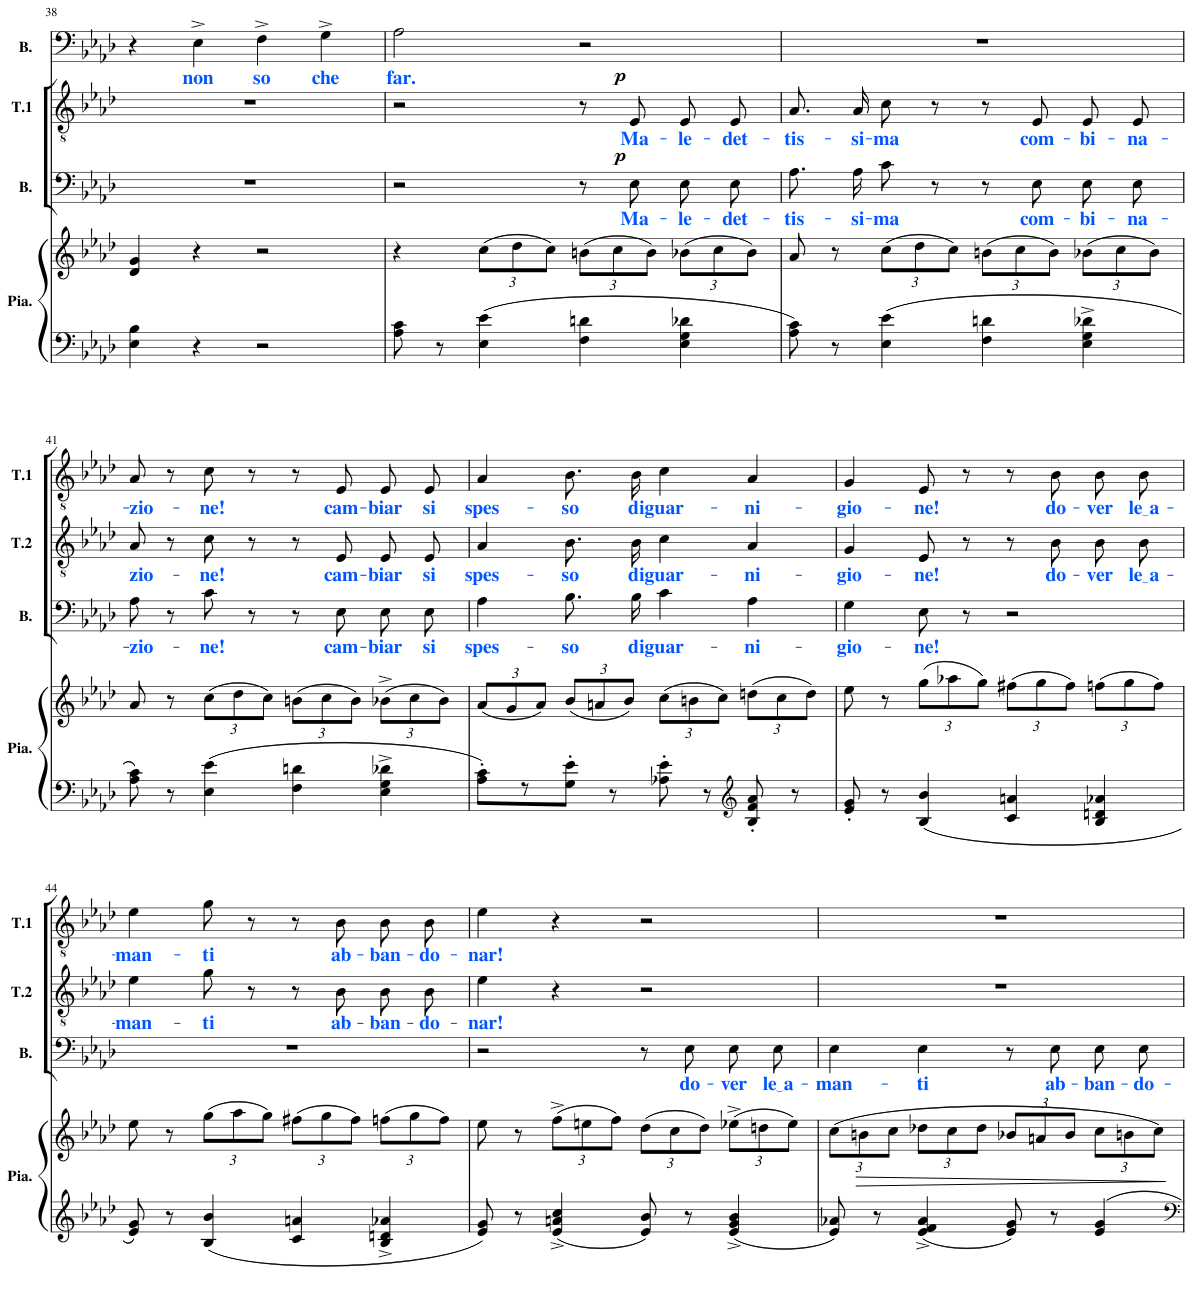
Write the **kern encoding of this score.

**kern	**kern	**dynam	**kern	**text	**dynam	**kern	**text	**kern	**text	**dynam	**kern	**text
*part5	*part5	*part5	*part4	*part4	*part4	*part3	*part3	*part2	*part2	*part2	*part1	*part1
*staff6	*staff5	*staff5/6	*staff4	*staff4	*staff4	*staff3	*staff3	*staff2	*staff2	*staff2	*staff1	*staff1
*I"Piano	*	*	*I"Basse	*	*	*I"Ténor 2	*	*I"Ténor 1	*	*	*I"Belcore	*
*I'Pia.	*	*	*I'B.	*	*	*I'T.2	*	*I'T.1	*	*	*I'B.	*
!!LO:PB:g=z
*clefF4	*clefG2	*	*clefF4	*	*	*clefGv2	*	*clefGv2	*	*	*clefF4	*
*k[b-e-a-d-]	*k[b-e-a-d-]	*	*k[b-e-a-d-]	*	*	*k[b-e-a-d-]	*	*k[b-e-a-d-]	*	*	*k[b-e-a-d-]	*
*M4/4	*M4/4	*	*M4/4	*	*	*M4/4	*	*M4/4	*	*	*M4/4	*
*met(c)	*met(c)	*	*met(c)	*	*	*met(c)	*	*met(c)	*	*	*met(c)	*
=38	=38	=38	=38	=38	=38	=38	=38	=38	=38	=38	=38	=38
4E-\ 4B-\	4d-/ 4g/	.	1r	.	.	1r	.	1r	.	.	4r	.
!	!	!	!	!	!	!	!	!	!	!	!	!LO:LY:b:color=#0055FF
4r	4r	.	.	.	.	.	.	.	.	.	4E-^\	non
!	!	!	!	!	!	!	!	!	!	!	!	!LO:LY:b:color=#0055FF
2r	2r	.	.	.	.	.	.	.	.	.	4F^\	so
!	!	!	!	!	!	!	!	!	!	!	!	!LO:LY:b:color=#0055FF
.	.	.	.	.	.	.	.	.	.	.	4G^\	che
=39	=39	=39	=39	=39	=39	=39	=39	=39	=39	=39	=39	=39
!	!	!	!	!	!	!	!	!	!	!	!	!LO:LY:b:color=#0055FF
8A-\ 8c\	4r	.	2r	.	.	1r	.	2r	.	.	2A-\	far.
8r	.	.	.	.	.	.	.	.	.	.	.	.
*	*Xbrackettup	*	*	*	*	*	*	*	*	*	*	*
4E-\ 4e-\	(12cc\L	.	.	.	.	.	.	.	.	.	.	.
.	12dd-\	.	.	.	.	.	.	.	.	.	.	.
.	12cc\J)	.	.	.	.	.	.	.	.	.	.	.
4F\ 4dn\	(12bn\L	.	8r	.	.	.	.	8r	.	.	2r	.
.	12cc\	.	.	.	.	.	.	.	.	.	.	.
!	!	!	!	!LO:LY:b:color=#0055FF	!LO:DY:a	!	!	!	!LO:LY:b:color=#0055FF	!LO:DY:a	!	!
.	.	.	8E-\	Ma-	p	.	.	8E-/	Ma-	p	.	.
.	12b\J)	.	.	.	.	.	.	.	.	.	.	.
!	!	!	!	!LO:LY:b:color=#0055FF	!	!	!	!	!LO:LY:b:color=#0055FF	!	!	!
4E-\ 4G\ 4d-X\	(12b-X\L	.	8E-\L	-le-	.	.	.	8E-/L	-le-	.	.	.
.	12cc\	.	.	.	.	.	.	.	.	.	.	.
!	!	!	!	!LO:LY:b:color=#0055FF	!	!	!	!	!LO:LY:b:color=#0055FF	!	!	!
.	.	.	8E-\J	-det-	.	.	.	8E-/J	-det-	.	.	.
.	12b-\J)	.	.	.	.	.	.	.	.	.	.	.
=40	=40	=40	=40	=40	=40	=40	=40	=40	=40	=40	=40	=40
!	!	!	!	!LO:LY:b:color=#0055FF	!	!	!	!	!LO:LY:b:color=#0055FF	!	!	!
8A-\ 8c\	8a-/	.	8.A-\L	-tis-	.	1r	.	8.A-/L	-tis-	.	1r	.
8r	8r	.	.	.	.	.	.	.	.	.	.	.
!	!	!	!	!LO:LY:b:color=#0055FF	!	!	!	!	!LO:LY:b:color=#0055FF	!	!	!
.	.	.	16A-\Jk	-si-	.	.	.	16A-/Jk	-si-	.	.	.
!	!	!	!	!LO:LY:b:color=#0055FF	!	!	!	!	!LO:LY:b:color=#0055FF	!	!	!
4E-\ 4e-\	(12cc\L	.	8c\	-ma	.	.	.	8c\	-ma	.	.	.
.	12dd-\	.	.	.	.	.	.	.	.	.	.	.
.	.	.	8r	.	.	.	.	8r	.	.	.	.
.	12cc\J)	.	.	.	.	.	.	.	.	.	.	.
4F\ 4dn\	(12bn\L	.	8r	.	.	.	.	8r	.	.	.	.
.	12cc\	.	.	.	.	.	.	.	.	.	.	.
!	!	!	!	!LO:LY:b:color=#0055FF	!	!	!	!	!LO:LY:b:color=#0055FF	!	!	!
.	.	.	8E-\	com-	.	.	.	8E-/	com-	.	.	.
.	12b\J)	.	.	.	.	.	.	.	.	.	.	.
!	!	!	!	!LO:LY:b:color=#0055FF	!	!	!	!	!LO:LY:b:color=#0055FF	!	!	!
4E-\^ 4G\^ 4d-X\^	(12b-X\L	.	8E-\L	-bi-	.	.	.	8E-/L	-bi-	.	.	.
.	12cc\	.	.	.	.	.	.	.	.	.	.	.
!	!	!	!	!LO:LY:b:color=#0055FF	!	!	!	!	!LO:LY:b:color=#0055FF	!	!	!
.	.	.	8E-\J	-na-	.	.	.	8E-/J	-na-	.	.	.
.	12b-\J)	.	.	.	.	.	.	.	.	.	.	.
!!LO:LB:g=z
=41	=41	=41	=41	=41	=41	=41	=41	=41	=41	=41	=41	=41
!	!	!	!	!LO:LY:b:color=#0055FF	!	!	!LO:LY:b:color=#0055FF	!	!LO:LY:b:color=#0055FF	!	!	!
8A-\ 8c\	8a-/	.	8A-\	-zio-	.	8A-/	-zio-	8A-/	-zio-	.	1r	.
8r	8r	.	8r	.	.	8r	.	8r	.	.	.	.
!	!	!	!	!LO:LY:b:color=#0055FF	!	!	!LO:LY:b:color=#0055FF	!	!LO:LY:b:color=#0055FF	!	!	!
4E-\ 4e-\	(12cc\L	.	8c\	-ne!	.	8c\	-ne!	8c\	-ne!	.	.	.
.	12dd-\	.	.	.	.	.	.	.	.	.	.	.
.	.	.	8r	.	.	8r	.	8r	.	.	.	.
.	12cc\J)	.	.	.	.	.	.	.	.	.	.	.
4F\ 4dn\	(12bn\L	.	8r	.	.	8r	.	8r	.	.	.	.
.	12cc\	.	.	.	.	.	.	.	.	.	.	.
!	!	!	!	!LO:LY:b:color=#0055FF	!	!	!LO:LY:b:color=#0055FF	!	!LO:LY:b:color=#0055FF	!	!	!
.	.	.	8E-\	cam-	.	8E-/	cam-	8E-/	cam-	.	.	.
.	12b\J)	.	.	.	.	.	.	.	.	.	.	.
!	!	!	!	!LO:LY:b:color=#0055FF	!	!	!LO:LY:b:color=#0055FF	!	!LO:LY:b:color=#0055FF	!	!	!
4E-\^ 4G\^ 4d-X\^	(12b-X^\L	.	8E-\L	-biar	.	8E-/L	-biar	8E-/L	-biar	.	.	.
.	12cc\	.	.	.	.	.	.	.	.	.	.	.
!	!	!	!	!LO:LY:b:color=#0055FF	!	!	!LO:LY:b:color=#0055FF	!	!LO:LY:b:color=#0055FF	!	!	!
.	.	.	8E-\J	si	.	8E-/J	si	8E-/J	si	.	.	.
.	12b-\J)	.	.	.	.	.	.	.	.	.	.	.
=42	=42	=42	=42	=42	=42	=42	=42	=42	=42	=42	=42	=42
!	!	!	!	!LO:LY:b:color=#0055FF	!	!	!LO:LY:b:color=#0055FF	!	!LO:LY:b:color=#0055FF	!	!	!
8A-\' 8c\'L	(12a-/L	.	4A-\	spes-	.	4A-/	spes-	4A-/	spes-	.	1r	.
.	12g/	.	.	.	.	.	.	.	.	.	.	.
8r	.	.	.	.	.	.	.	.	.	.	.	.
.	12a-/J)	.	.	.	.	.	.	.	.	.	.	.
!	!	!	!	!LO:LY:b:color=#0055FF	!	!	!LO:LY:b:color=#0055FF	!	!LO:LY:b:color=#0055FF	!	!	!
8G\' 8e-\'J	(12b-/L	.	8.B-\L	-so	.	8.B-\L	-so	8.B-\L	-so	.	.	.
.	12an/	.	.	.	.	.	.	.	.	.	.	.
8r	.	.	.	.	.	.	.	.	.	.	.	.
.	12b-/J)	.	.	.	.	.	.	.	.	.	.	.
!	!	!	!	!LO:LY:b:color=#0055FF	!	!	!LO:LY:b:color=#0055FF	!	!LO:LY:b:color=#0055FF	!	!	!
.	.	.	16B-\Jk	di	.	16B-\Jk	di	16B-\Jk	di	.	.	.
!	!	!	!	!LO:LY:b:color=#0055FF	!	!	!LO:LY:b:color=#0055FF	!	!LO:LY:b:color=#0055FF	!	!	!
8A-X\' 8e-\'	(12cc\L	.	4c\	guar-	.	4c\	guar-	4c\	guar-	.	.	.
.	12bn\	.	.	.	.	.	.	.	.	.	.	.
8r	.	.	.	.	.	.	.	.	.	.	.	.
.	12cc\J)	.	.	.	.	.	.	.	.	.	.	.
*clefG2	*	*	*	*	*	*	*	*	*	*	*	*
!	!	!	!	!LO:LY:b:color=#0055FF	!	!	!LO:LY:b:color=#0055FF	!	!LO:LY:b:color=#0055FF	!	!	!
8B-/' 8f/' 8a-/'	(12ddn\L	.	4A-\	-ni-	.	4A-/	-ni-	4A-/	-ni-	.	.	.
.	12cc\	.	.	.	.	.	.	.	.	.	.	.
8r	.	.	.	.	.	.	.	.	.	.	.	.
.	12dd\J)	.	.	.	.	.	.	.	.	.	.	.
=43	=43	=43	=43	=43	=43	=43	=43	=43	=43	=43	=43	=43
!	!	!	!	!LO:LY:b:color=#0055FF	!	!	!LO:LY:b:color=#0055FF	!	!LO:LY:b:color=#0055FF	!	!	!
8e-/' 8g/'	8ee-\	.	4G\	-gio-	.	4G/	-gio-	4G/	-gio-	.	1r	.
8r	8r	.	.	.	.	.	.	.	.	.	.	.
!	!	!	!	!LO:LY:b:color=#0055FF	!	!	!LO:LY:b:color=#0055FF	!	!LO:LY:b:color=#0055FF	!	!	!
4B-/ 4b-/	(12gg\L	.	8E-\	-ne!	.	8E-/	-ne!	8E-/	-ne!	.	.	.
.	12aa-X\	.	.	.	.	.	.	.	.	.	.	.
.	.	.	8r	.	.	8r	.	8r	.	.	.	.
.	12gg\J)	.	.	.	.	.	.	.	.	.	.	.
4c/ 4an/	(12ff#X\L	.	2r	.	.	8r	.	8r	.	.	.	.
.	12gg\	.	.	.	.	.	.	.	.	.	.	.
!	!	!	!	!	!	!	!LO:LY:b:color=#0055FF	!	!LO:LY:b:color=#0055FF	!	!	!
.	.	.	.	.	.	8B-\	do-	8B-\	do-	.	.	.
.	12ff#\J)	.	.	.	.	.	.	.	.	.	.	.
!	!	!	!	!	!	!	!LO:LY:b:color=#0055FF	!	!LO:LY:b:color=#0055FF	!	!	!
4B-/ 4dn/ 4a-X/	(12ffn\L	.	.	.	.	8B-\L	-ver	8B-\L	-ver	.	.	.
.	12gg\	.	.	.	.	.	.	.	.	.	.	.
!	!	!	!	!	!	!	!LO:LY:b:color=#0055FF	!	!LO:LY:b:color=#0055FF	!	!	!
.	.	.	.	.	.	8B-\J	le a	8B-\J	le a	.	.	.
.	12ff\J)	.	.	.	.	.	.	.	.	.	.	.
!!LO:LB:g=z
=44	=44	=44	=44	=44	=44	=44	=44	=44	=44	=44	=44	=44
!	!	!	!	!	!	!	!LO:LY:b:color=#0055FF	!	!LO:LY:b:color=#0055FF	!	!	!
8e-/ 8g/	8ee-\	.	1r	.	.	4e-\	-man-	4e-\	-man-	.	1r	.
8r	8r	.	.	.	.	.	.	.	.	.	.	.
!	!	!	!	!	!	!	!LO:LY:b:color=#0055FF	!	!LO:LY:b:color=#0055FF	!	!	!
4B-/ 4b-/	(12gg\L	.	.	.	.	8g\	-ti	8g\	-ti	.	.	.
.	12aa-\	.	.	.	.	.	.	.	.	.	.	.
.	.	.	.	.	.	8r	.	8r	.	.	.	.
.	12gg\J)	.	.	.	.	.	.	.	.	.	.	.
4c/ 4an/	(12ff#X\L	.	.	.	.	8r	.	8r	.	.	.	.
.	12gg\	.	.	.	.	.	.	.	.	.	.	.
!	!	!	!	!	!	!	!LO:LY:b:color=#0055FF	!	!LO:LY:b:color=#0055FF	!	!	!
.	.	.	.	.	.	8B-\	ab-	8B-\	ab-	.	.	.
.	12ff#\J)	.	.	.	.	.	.	.	.	.	.	.
!	!	!	!	!	!	!	!LO:LY:b:color=#0055FF	!	!LO:LY:b:color=#0055FF	!	!	!
4B-/^ 4dn/^ 4a-X/^	(12ffn\L	.	.	.	.	8B-\L	-ban-	8B-\L	-ban-	.	.	.
.	12gg\	.	.	.	.	.	.	.	.	.	.	.
!	!	!	!	!	!	!	!LO:LY:b:color=#0055FF	!	!LO:LY:b:color=#0055FF	!	!	!
.	.	.	.	.	.	8B-\J	-do-	8B-\J	-do-	.	.	.
.	12ff\J)	.	.	.	.	.	.	.	.	.	.	.
=45	=45	=45	=45	=45	=45	=45	=45	=45	=45	=45	=45	=45
!	!	!	!	!	!	!	!LO:LY:b:color=#0055FF	!	!LO:LY:b:color=#0055FF	!	!	!
8e-/ 8g/	8ee-\	.	2r	.	.	4e-\	-nar!	4e-\	-nar!	.	1r	.
8r	8r	.	.	.	.	.	.	.	.	.	.	.
4e-/^ 4an/^ 4cc/^	(12ff^\L	.	.	.	.	4r	.	4r	.	.	.	.
.	12een\	.	.	.	.	.	.	.	.	.	.	.
.	12ff\J)	.	.	.	.	.	.	.	.	.	.	.
8e-/ 8b-/	(12dd-\L	.	8r	.	.	2r	.	2r	.	.	.	.
.	12cc\	.	.	.	.	.	.	.	.	.	.	.
!	!	!	!	!LO:LY:b:color=#0055FF	!	!	!	!	!	!	!	!
8r	.	.	8E-\	do-	.	.	.	.	.	.	.	.
.	12dd-\J)	.	.	.	.	.	.	.	.	.	.	.
!	!	!	!	!LO:LY:b:color=#0055FF	!	!	!	!	!	!	!	!
4e-/^ 4g/^ 4b-/^	(12ee-X^\L	.	8E-\L	-ver	.	.	.	.	.	.	.	.
.	12ddn\	.	.	.	.	.	.	.	.	.	.	.
!	!	!	!	!LO:LY:b:color=#0055FF	!	!	!	!	!	!	!	!
.	.	.	8E-\J	le a	.	.	.	.	.	.	.	.
.	12ee-\J)	.	.	.	.	.	.	.	.	.	.	.
=46	=46	=46	=46	=46	=46	=46	=46	=46	=46	=46	=46	=46
!	!	!	!	!LO:LY:b:color=#0055FF	!	!	!	!	!	!	!	!
8e-/ 8a-X/	(12cc\L	.	4E-\	-man-	.	1r	.	1r	.	.	1r	.
!	!	!LO:HP:b	!	!	!	!	!	!	!	!	!	!
.	12bn\	>	.	.	.	.	.	.	.	.	.	.
8r	.	.	.	.	.	.	.	.	.	.	.	.
.	12cc\J	.	.	.	.	.	.	.	.	.	.	.
!	!	!	!	!LO:LY:b:color=#0055FF	!	!	!	!	!	!	!	!
4e-/^ 4f/^ 4a-/^	12dd-X\L	.	4E-\	-ti	.	.	.	.	.	.	.	.
.	12cc\	.	.	.	.	.	.	.	.	.	.	.
.	12dd-\J	.	.	.	.	.	.	.	.	.	.	.
8e-/ 8g/	12b-X/L	.	8r	.	.	.	.	.	.	.	.	.
.	12an/	.	.	.	.	.	.	.	.	.	.	.
!	!	!	!	!LO:LY:b:color=#0055FF	!	!	!	!	!	!	!	!
8r	.	.	8E-\	ab-	.	.	.	.	.	.	.	.
.	12b-/J	.	.	.	.	.	.	.	.	.	.	.
!	!	!	!	!LO:LY:b:color=#0055FF	!	!	!	!	!	!	!	!
4e-/ 4g/	12cc\L	]	8E-\L	-ban-	.	.	.	.	.	.	.	.
.	12bn\	.	.	.	.	.	.	.	.	.	.	.
!	!	!	!	!LO:LY:b:color=#0055FF	!	!	!	!	!	!	!	!
.	.	.	8E-\J	-do-	.	.	.	.	.	.	.	.
.	12cc\J)	.	.	.	.	.	.	.	.	.	.	.
=	=	=	=	=	=	=	=	=	=	=	=	=
*-	*-	*-	*-	*-	*-	*-	*-	*-	*-	*-	*-	*-
